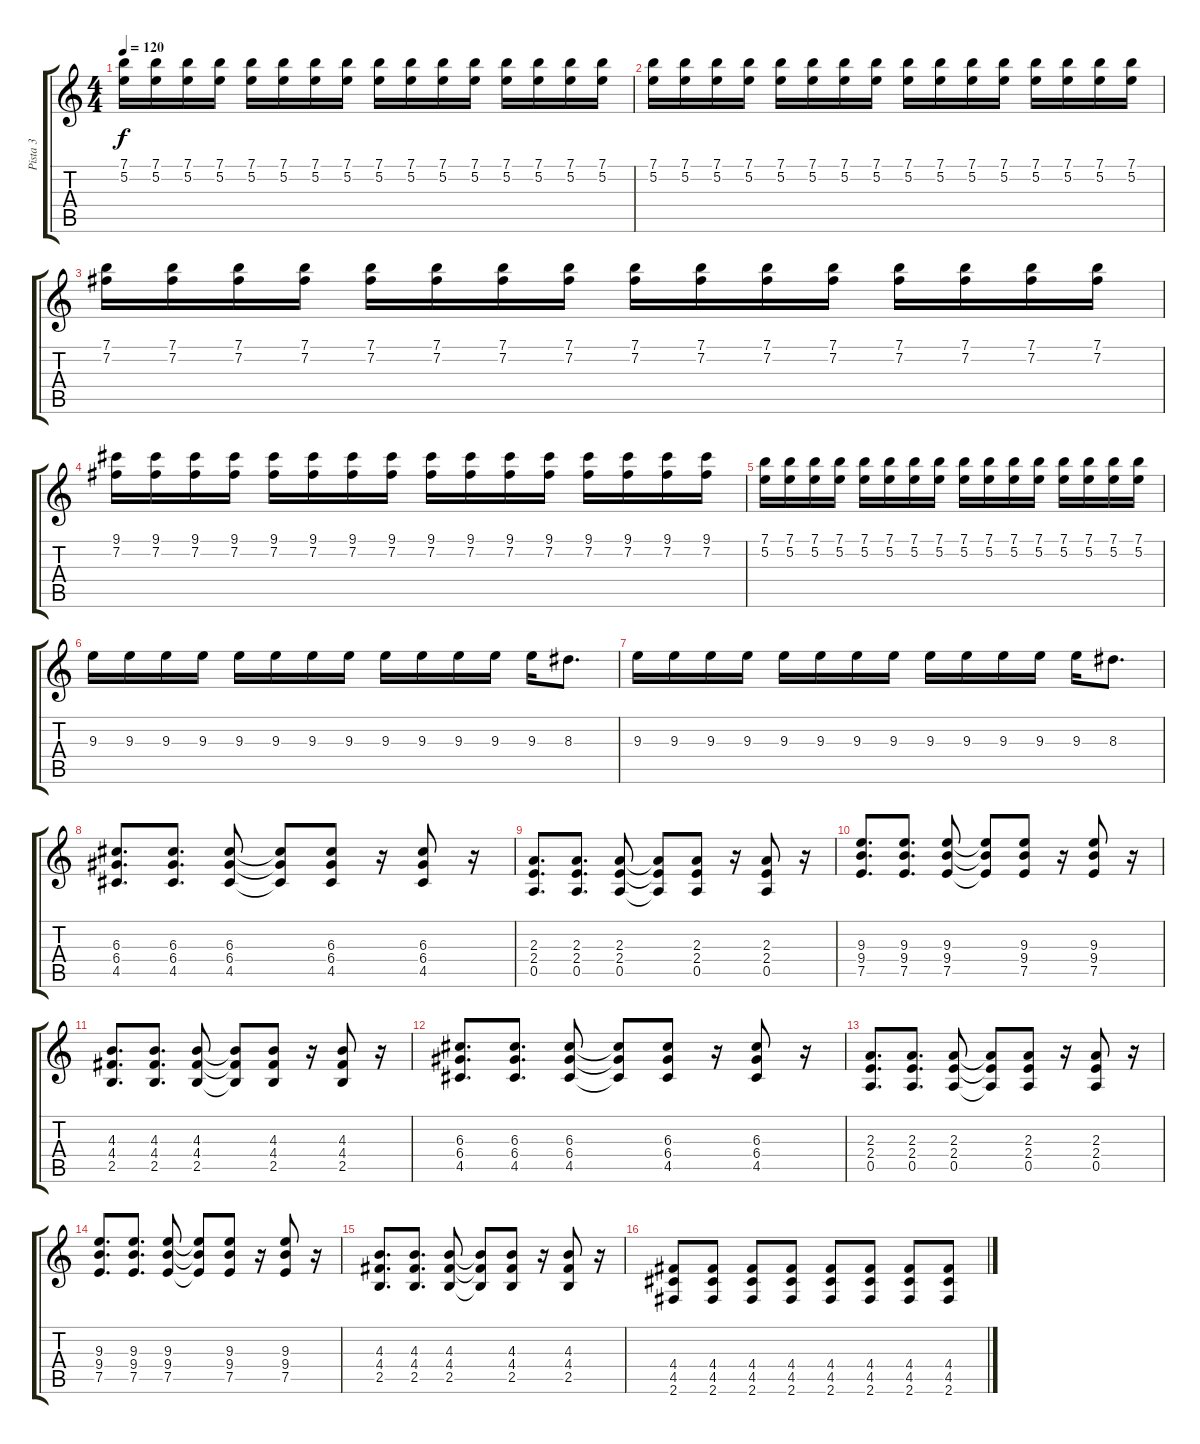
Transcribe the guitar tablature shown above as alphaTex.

\track ("Pista 3" "Pista 3") {instrument distortionguitar}
\staff {score tabs}
\tuning (E4 B3 G3 D3 A2 E2) {hide}
\ts (4 4)
\tempo 120
\clef g2
\ks c
(7.1 5.2).16{dy f} (7.1 5.2).16 (7.1 5.2).16 (7.1 5.2).16 (7.1 5.2).16 (7.1 5.2).16 (7.1 5.2).16 (7.1 5.2).16 (7.1 5.2).16 (7.1 5.2).16 (7.1 5.2).16 (7.1 5.2).16 (7.1 5.2).16 (7.1 5.2).16 (7.1 5.2).16 (7.1 5.2).16 |
(7.1 5.2).16 (7.1 5.2).16 (7.1 5.2).16 (7.1 5.2).16 (7.1 5.2).16 (7.1 5.2).16 (7.1 5.2).16 (7.1 5.2).16 (7.1 5.2).16 (7.1 5.2).16 (7.1 5.2).16 (7.1 5.2).16 (7.1 5.2).16 (7.1 5.2).16 (7.1 5.2).16 (7.1 5.2).16 |
(7.1 7.2).16 (7.1 7.2).16 (7.1 7.2).16 (7.1 7.2).16 (7.1 7.2).16 (7.1 7.2).16 (7.1 7.2).16 (7.1 7.2).16 (7.1 7.2).16 (7.1 7.2).16 (7.1 7.2).16 (7.1 7.2).16 (7.1 7.2).16 (7.1 7.2).16 (7.1 7.2).16 (7.1 7.2).16 |
(9.1 7.2).16 (9.1 7.2).16 (9.1 7.2).16 (9.1 7.2).16 (9.1 7.2).16 (9.1 7.2).16 (9.1 7.2).16 (9.1 7.2).16 (9.1 7.2).16 (9.1 7.2).16 (9.1 7.2).16 (9.1 7.2).16 (9.1 7.2).16 (9.1 7.2).16 (9.1 7.2).16 (9.1 7.2).16 |
(7.1 5.2).16 (7.1 5.2).16 (7.1 5.2).16 (7.1 5.2).16 (7.1 5.2).16 (7.1 5.2).16 (7.1 5.2).16 (7.1 5.2).16 (7.1 5.2).16 (7.1 5.2).16 (7.1 5.2).16 (7.1 5.2).16 (7.1 5.2).16 (7.1 5.2).16 (7.1 5.2).16 (7.1 5.2).16 |
9.3.16 9.3.16 9.3.16 9.3.16 9.3.16 9.3.16 9.3.16 9.3.16 9.3.16 9.3.16 9.3.16 9.3.16 9.3.16 8.3.8{d} |
9.3.16 9.3.16 9.3.16 9.3.16 9.3.16 9.3.16 9.3.16 9.3.16 9.3.16 9.3.16 9.3.16 9.3.16 9.3.16 8.3.8{d} |
(6.3 6.4 4.5).8{d} (6.3 6.4 4.5).8{d} (6.3 6.4 4.5).8 (6.3{t} 6.4{t} 4.5{t}).8 (6.3 6.4 4.5).8 r.16 (6.3 6.4 4.5).8 r.16 |
(2.3 2.4 0.5).8{d} (2.3 2.4 0.5).8{d} (2.3 2.4 0.5).8 (2.3{t} 2.4{t} 0.5{t}).8 (2.3 2.4 0.5).8 r.16 (2.3 2.4 0.5).8 r.16 |
(9.3 9.4 7.5).8{d} (9.3 9.4 7.5).8{d} (9.3 9.4 7.5).8 (9.3{t} 9.4{t} 7.5{t}).8 (9.3 9.4 7.5).8 r.16 (9.3 9.4 7.5).8 r.16 |
(4.3 4.4 2.5).8{d} (4.3 4.4 2.5).8{d} (4.3 4.4 2.5).8 (4.3{t} 4.4{t} 2.5{t}).8 (4.3 4.4 2.5).8 r.16 (4.3 4.4 2.5).8 r.16 |
(6.3 6.4 4.5).8{d} (6.3 6.4 4.5).8{d} (6.3 6.4 4.5).8 (6.3{t} 6.4{t} 4.5{t}).8 (6.3 6.4 4.5).8 r.16 (6.3 6.4 4.5).8 r.16 |
(2.3 2.4 0.5).8{d} (2.3 2.4 0.5).8{d} (2.3 2.4 0.5).8 (2.3{t} 2.4{t} 0.5{t}).8 (2.3 2.4 0.5).8 r.16 (2.3 2.4 0.5).8 r.16 |
(9.3 9.4 7.5).8{d} (9.3 9.4 7.5).8{d} (9.3 9.4 7.5).8 (9.3{t} 9.4{t} 7.5{t}).8 (9.3 9.4 7.5).8 r.16 (9.3 9.4 7.5).8 r.16 |
(4.3 4.4 2.5).8{d} (4.3 4.4 2.5).8{d} (4.3 4.4 2.5).8 (4.3{t} 4.4{t} 2.5{t}).8 (4.3 4.4 2.5).8 r.16 (4.3 4.4 2.5).8 r.16 |
(4.4 4.5 2.6).8 (4.4 4.5 2.6).8 (4.4 4.5 2.6).8 (4.4 4.5 2.6).8 (4.4 4.5 2.6).8 (4.4 4.5 2.6).8 (4.4 4.5 2.6).8 (4.4 4.5 2.6).8
